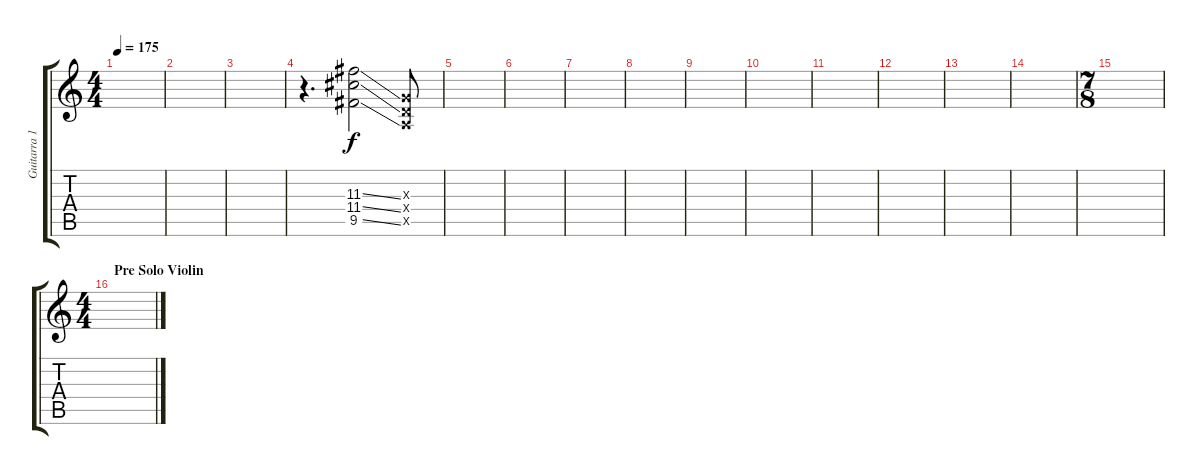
\track ("Guitarra 1" "Guitarra 1") {instrument overdrivenguitar}
\staff {score tabs}
\tuning (E4 B3 G3 D3 A2 E2) {hide}
\ts (4 4)
\tempo 175
\clef g2
\ks c
|
|
|
r.4{d volume 13 instrument distortionguitar} (11.3{ss} 11.4{ss} 9.5{ss}).2 (0.3{x} 0.4{x} 0.5{x}).8 |
|
|
|
|
|
|
|
|
|
|
\ts (7 8)
|
\ts (4 4)
\section ("" "Pre Solo Violin")
